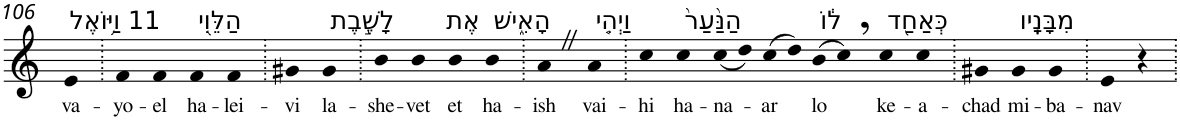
**kern	**text
*part1	*part1
*staff1	*staff1
*I"Piano	*
*I'Pno	*
!!LO:PB:g=z
*clefG2	*
*k[]	*
=106	=106
!LO:TX:a:t=11 וַיּ֥וֹאֶל	!
!	!LO:LY:b
4e	va-
=107.	=107.
!	!LO:LY:b
4f	-yo-
!	!LO:LY:b
4f	-el
!LO:TX:a:t=הַלֵּוִ֖י	!
!	!LO:LY:b
4f	ha-
!	!LO:LY:b
4f	-lei-
=108.	=108.
!	!LO:LY:b
4g#X	-vi
!LO:TX:a:t=לָשֶׁ֣בֶת	!
!	!LO:LY:b
4g#	la-
=109.	=109.
!	!LO:LY:b
4b	-she-
!	!LO:LY:b
4b	-vet
!LO:TX:a:t=אֶת	!
!	!LO:LY:b
4b	et
!LO:TX:a:t=הָאִ֑ישׁ	!
!	!LO:LY:b
4b	ha-
=110.	=110.
!	!LO:LY:b
4aZ	-ish
!LO:TX:a:t=וַיְהִ֤י	!
!	!LO:LY:b
4a	vai-
=111.	=111.
!	!LO:LY:b
4cc	-hi
!LO:TX:a:t=הַנַּ֙עַר֙	!
!	!LO:LY:b
4cc	ha-
!	!LO:LY:b
(<8cc	-na-
8dd)	.
!	!LO:LY:b
(>8cc	-ar
8dd)	.
!LO:TX:a:t=ל֔וֹ	!
!	!LO:LY:b
(>8b	lo
8cc,)	.
!LO:TX:a:t=כְּאַחַ֖ד	!
!	!LO:LY:b
4cc	ke-
!	!LO:LY:b
4cc	-a-
=112.	=112.
!	!LO:LY:b
4g#X	-chad
!LO:TX:a:t=מִבָּנָֽיו	!
!	!LO:LY:b
4g#	mi-
!	!LO:LY:b
4g#	-ba-
=113.	=113.
!	!LO:LY:b
4e	-nav
4r	.
=.	=.
*-	*-
